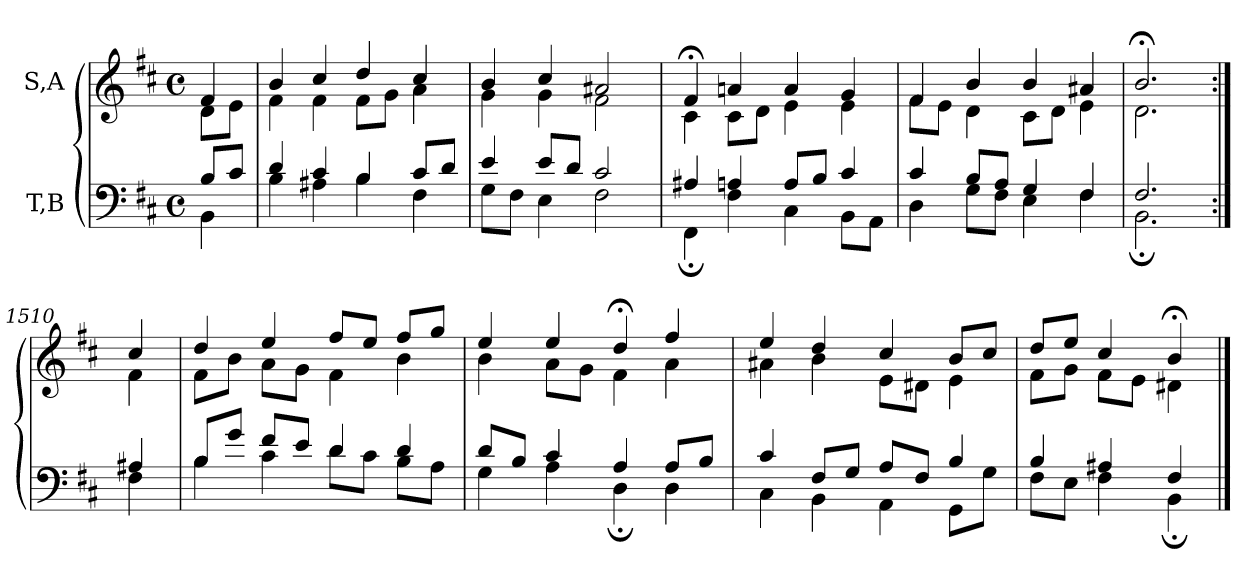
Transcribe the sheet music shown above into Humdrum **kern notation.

**kern	**kern
*part2	*part1
*staff2	*staff1
*I"T,B	*I"S,A
*clefF4	*clefG2
*k[f#c#]	*k[f#c#]
*M4/4	*M4/4
*met(c)	*met(c)
=	=
*^	*^
8BL	4BB	4f#	8dL
8c#J	.	.	8eJ
=1	=1	=1	=1
4d	4B	4b	4f#
4c#	4A#X	4cc#	4f#
4B	4B	4dd	8f#L
.	.	.	8gJ
8c#L	4F#	4cc#	4a
8dJ	.	.	.
=2	=2	=2	=2
4e	8GL	4b	4g
.	8F#J	.	.
8eL	4E	4cc#	4g
8dJ	.	.	.
2c#	2F#	2a#X	2f#
=3	=3	=3	=3
4A#X	4FF#;	4f#;<	4c#
4An	4F#	4an	8c#L
.	.	.	8dJ
8AL	4C#	4a	4e
8BJ	.	.	.
4c#	8BBL	4g	4e
.	8AAJ	.	.
=4	=4	=4	=4
4c#	4D	4f#	8f#L
.	.	.	8eJ
8BL	8GL	4b	4d
8AJ	8F#J	.	.
4G	4E	4b	8c#L
.	.	.	8dJ
4F#	4F#	4a#X	4e
=1509	=1509	=1509	=1509
2.F#	2.BB;	2.b;<	2.d
=1510:|!	=1510:|!	=1510:|!	=1510:|!
4A#X	4F#	4cc#	4f#
=7	=7	=7	=7
8BL	4B	4dd	8f#L
8gJ	.	.	8bJ
8f#L	4c#	4ee	8aL
8eJ	.	.	8gJ
4d	8dL	8ff#L	4f#
.	8c#J	8eeJ	.
4d	8BL	8ff#L	4b
.	8AJ	8ggJ	.
=8	=8	=8	=8
8dL	4G	4ee	4b
8BJ	.	.	.
4c#	4A	4ee	8aL
.	.	.	8gJ
4A	4D;	4dd;<	4f#
8AL	4D	4ff#	4a
8BJ	.	.	.
=9	=9	=9	=9
4c#	4C#	4ee	4a#X
8F#L	4BB	4dd	4b
8GJ	.	.	.
8AL	4AA	4cc#	8eL
8F#J	.	.	8d#XJ
4B	8GGL	8bL	4e
.	8GJ	8cc#J	.
=1514	=1514	=1514	=1514
4B	8F#L	8ddL	8f#L
.	8EJ	8eeJ	8gJ
4A#X	4F#	4cc#	8f#L
.	.	.	8eJ
4F#	4BB;	4b;<	4d#X
*v	*v	*	*
*	*v	*v
==	==
*-	*-
